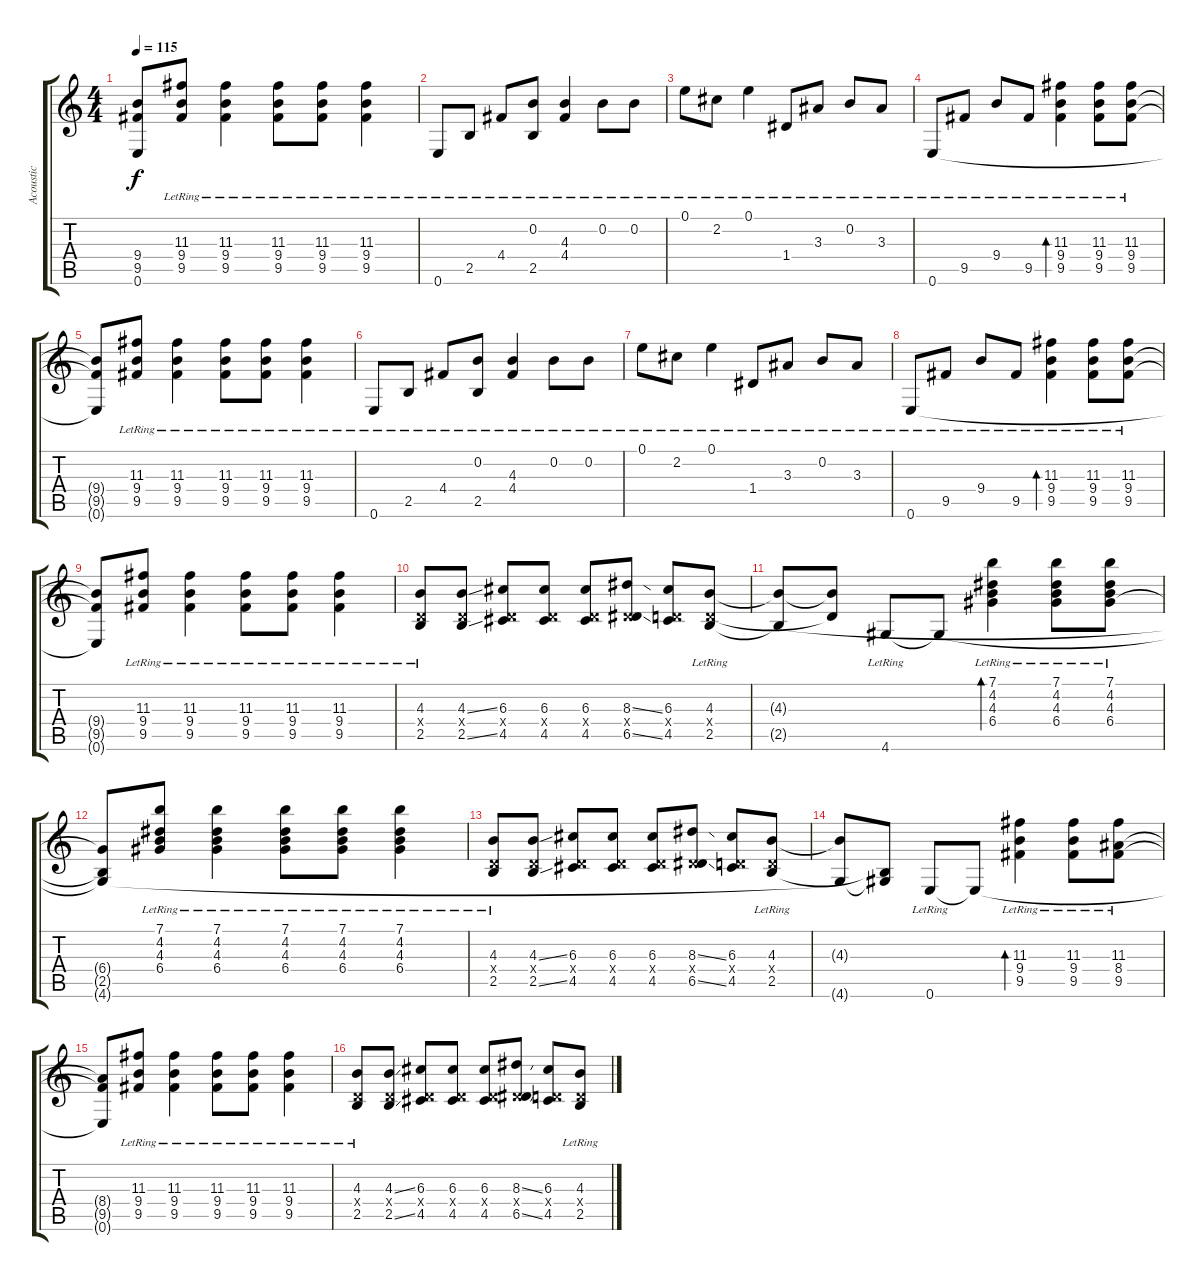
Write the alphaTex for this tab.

\track ("Acoustic" "Acoustic") {instrument acousticguitarsteel}
\staff {score tabs}
\tuning (E4 B3 G3 D3 A2 E2) {hide}
\ts (4 4)
\tempo 115
\clef g2
\ks c
(9.4{t} 9.5{t} 0.6{t}).8{dy f} (11.3{lr} 9.4 9.5).8 (11.3{lr} 9.4{lr} 9.5{lr}).4 (11.3{lr} 9.4{lr} 9.5{lr}).8 (11.3{lr} 9.4{lr} 9.5{lr}).8 (11.3{lr} 9.4{lr} 9.5{lr}).4 |
0.6{lr}.8 2.5{lr}.8 4.4{lr}.8 (0.2{lr} 2.5{lr}).8 (4.3{lr} 4.4{lr}).4 0.2{lr}.8 0.2{lr}.8 |
0.1{lr}.8 2.2{lr}.8 0.1{lr}.4 1.4{lr}.8 3.3{lr}.8 0.2{lr}.8 3.3{lr}.8 |
0.6{lr}.8 9.5{lr}.8 9.4{lr}.8 9.5{lr}.8 (11.3{lr} 9.4{lr} 9.5{lr}).4{bd 240} (11.3{lr} 9.4{lr} 9.5{lr}).8 (11.3{lr} 9.4{lr} 9.5{lr}).8 |
(9.4{t} 9.5{t} 0.6{t}).8 (11.3{lr} 9.4 9.5).8 (11.3{lr} 9.4{lr} 9.5{lr}).4 (11.3{lr} 9.4{lr} 9.5{lr}).8 (11.3{lr} 9.4{lr} 9.5{lr}).8 (11.3{lr} 9.4{lr} 9.5{lr}).4 |
0.6{lr}.8 2.5{lr}.8 4.4{lr}.8 (0.2{lr} 2.5{lr}).8 (4.3{lr} 4.4{lr}).4 0.2{lr}.8 0.2{lr}.8 |
0.1{lr}.8 2.2{lr}.8 0.1{lr}.4 1.4{lr}.8 3.3{lr}.8 0.2{lr}.8 3.3{lr}.8 |
0.6{lr}.8 9.5{lr}.8 9.4{lr}.8 9.5{lr}.8 (11.3{lr} 9.4{lr} 9.5{lr}).4{bd 240} (11.3{lr} 9.4{lr} 9.5{lr}).8 (11.3{lr} 9.4{lr} 9.5{lr}).8 |
(9.4{t} 9.5{t} 0.6{t}).8 (11.3{lr} 9.4 9.5).8 (11.3{lr} 9.4{lr} 9.5{lr}).4 (11.3{lr} 9.4{lr} 9.5{lr}).8 (11.3{lr} 9.4{lr} 9.5{lr}).8 (11.3{lr} 9.4{lr} 9.5{lr}).4 |
(4.3{lr} 0.4{x} 2.5{lr}).8 (4.3{ss} 0.4{x} 2.5{ss}).8 (6.3 0.4{x} 4.5).8 (6.3 0.4{x} 4.5).8 (6.3 0.4{x} 4.5).8 (8.3{ss} 0.4{x} 6.5{ss}).8 (6.3 0.4{x} 4.5).8 (4.3{lr} 0.4{x} 2.5{lr}).8 |
(4.3{t} 2.5{t}).8 (4.3{t} 0.4{t}).8 4.6{lr}.8 4.6{t}.8 (7.1 4.2 4.3{lr} 6.4{lr}).4{bd 480} (7.1 4.2 4.3{lr} 6.4{lr}).8 (7.1 4.2 4.3{lr} 6.4{lr}).8 |
(6.4{t} 2.5{t} 4.6{t}).8 (7.1 4.2 4.3{lr} 6.4).8 (7.1 4.2 4.3{lr} 6.4{lr}).4 (7.1 4.2 4.3{lr} 6.4{lr}).8 (7.1 4.2 4.3{lr} 6.4{lr}).8 (7.1 4.2 4.3{lr} 6.4{lr}).4 |
(4.3{lr} 0.4{x} 2.5{lr}).8 (4.3{ss} 0.4{x} 2.5{ss}).8 (6.3 0.4{x} 4.5).8 (6.3 0.4{x} 4.5).8 (6.3 0.4{x} 4.5).8 (8.3{ss} 0.4{x} 6.5{ss}).8 (6.3 0.4{x} 4.5).8 (4.3{lr} 0.4{x} 2.5{lr}).8 |
(4.3{t} 4.6{t}).8 (2.5{t} 4.6{t}).8 0.6{lr}.8 0.6{t}.8 (11.3{lr} 9.4{lr} 9.5).4{bd 240} (11.3{lr} 9.4{lr} 9.5).8 (11.3{lr} 8.4{lr} 9.5).8 |
(8.4{t} 9.5{t} 0.6{t}).8 (11.3{lr} 9.4 9.5).8 (11.3{lr} 9.4{lr} 9.5).4 (11.3{lr} 9.4{lr} 9.5).8 (11.3{lr} 9.4{lr} 9.5).8 (11.3{lr} 9.4{lr} 9.5).4 |
(4.3{lr} 0.4{x} 2.5{lr}).8 (4.3{ss} 0.4{x} 2.5{ss}).8 (6.3 0.4{x} 4.5).8 (6.3 0.4{x} 4.5).8 (6.3 0.4{x} 4.5).8 (8.3{ss} 0.4{x} 6.5{ss}).8 (6.3 0.4{x} 4.5).8 (4.3{lr} 0.4{x} 2.5{lr}).8
